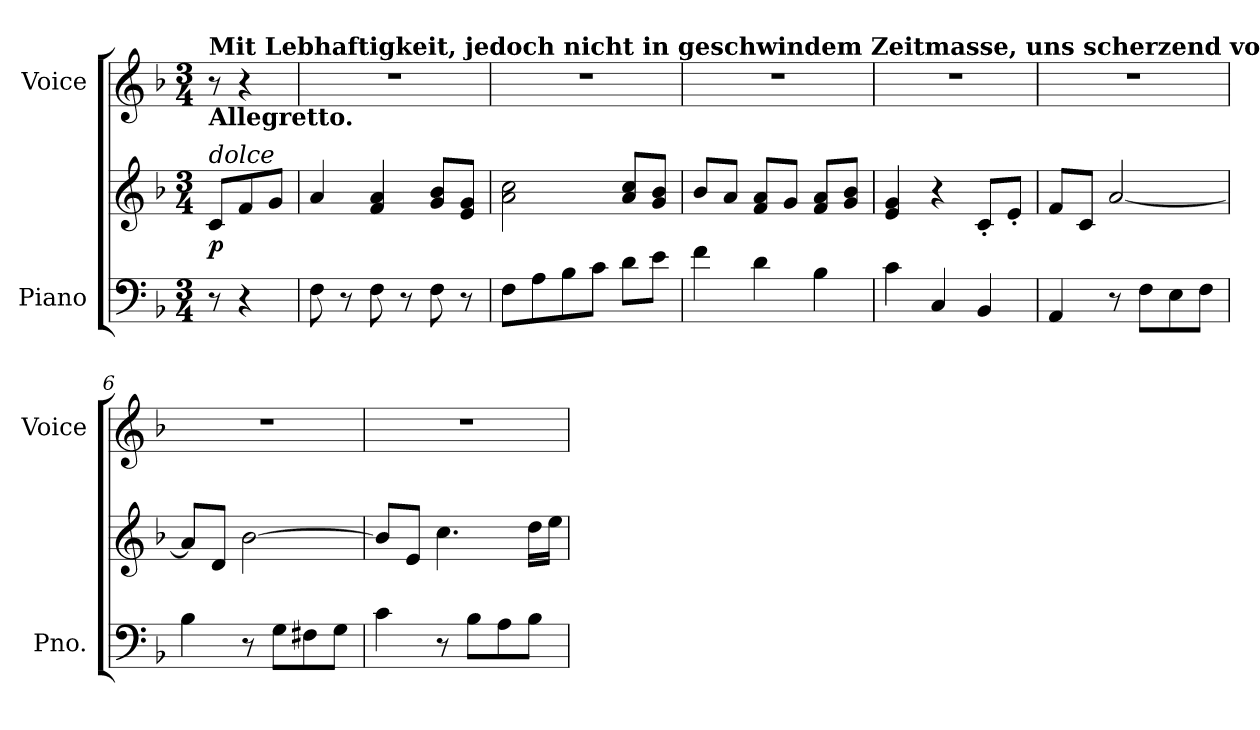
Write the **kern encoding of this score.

**kern	**kern	**dynam	**kern
*part2	*part2	*part2	*part1
*staff3	*staff2	*staff2/3	*staff1
*I"Piano	*	*	*I"Voice
*I'Pno.	*	*	*I'Voice
!!LO:PB:g=z
*clefF4	*clefG2	*	*clefG2
*k[b-]	*k[b-]	*	*k[b-]
*F:	*F:	*	*F:
*M3/4	*M3/4	*	*M3/4
*MM100	*MM100	*	*MM100
=	=	=	=
!	!	!	!LO:TX:a:B:t=Mit Lebhaftigkeit, jedoch nicht in geschwindem Zeitmasse, uns scherzend vorzutragen.
!	!	!	!LO:TX:b:B:t=Allegretto.
!	!LO:TX:i:t=dolce	!	!
8r	8ci/L	p	8r
4r	8fi/	.	4r
.	8gi/J	.	.
=1	=1	=1	=1
!	!	!	!LO:N:vis=1
8Fi\	4ai/	.	2.r
8r	.	.	.
8Fi\	4fi/ 4ai	.	.
8r	.	.	.
8Fi\	8gi/ 8b-iL	.	.
8r	8ei/ 8giJ	.	.
=2	=2	=2	=2
!	!	!	!LO:N:vis=1
8Fi\L	2ai\ 2cci	.	2.r
8Ai\	.	.	.
8B-i\	.	.	.
8ci\J	.	.	.
8di\L	8ai/ 8cciL	.	.
8ei\J	8gi/ 8b-iJ	.	.
=3	=3	=3	=3
!	!	!	!LO:N:vis=1
4fi\	8b-i/L	.	2.r
.	8ai/J	.	.
4di\	8fi/ 8aiL	.	.
.	8gi/J	.	.
4B-i\	8fi/ 8aiL	.	.
.	8gi/ 8b-iJ	.	.
=4	=4	=4	=4
!	!	!	!LO:N:vis=1
4ci\	4ei/ 4gi	.	2.r
4Ci/	4r	.	.
4BB-i/	8c'i/L	.	.
.	8e'i/J	.	.
=5	=5	=5	=5
!	!	!	!LO:N:vis=1
4AAi/	8fi/L	.	2.r
.	8ci/J	.	.
8r	[<2ai/	.	.
8Fi\L	.	.	.
8Ei\	.	.	.
8Fi\J	.	.	.
=6	=6	=6	=6
!	!	!	!LO:N:vis=1
4B-i\	8ai/L]	.	2.r
.	8di/J	.	.
8r	[>2b-i\	.	.
8Gi\L	.	.	.
8F#Xi\	.	.	.
8Gi\J	.	.	.
!!LO:LB:g=z
=7	=7	=7	=7
!	!	!	!LO:N:vis=1
4ci\	8b-i/L]	.	2.r
.	8ei/J	.	.
8r	4.cci\	.	.
8B-i\L	.	.	.
8Ai\	.	.	.
8B-i\J	16ddi\LL	.	.
.	16eei\JJ	.	.
=	=	=	=
*-	*-	*-	*-
